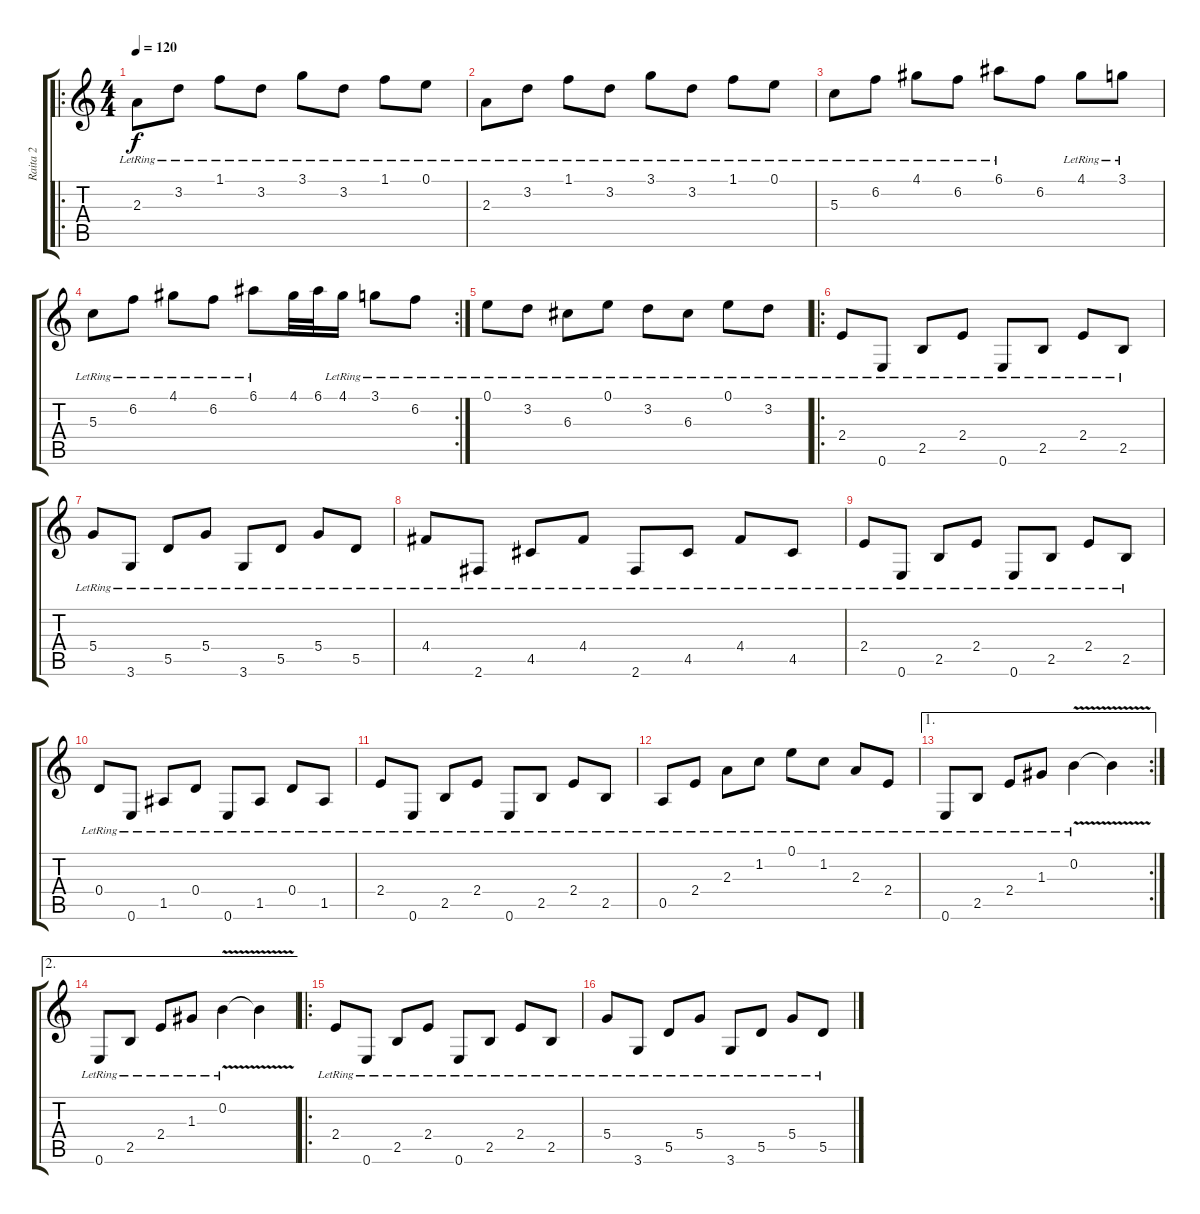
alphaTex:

\track ("Raita 2" "Raita 2") {instrument acousticguitarsteel}
\staff {score tabs}
\tuning (E4 B3 G3 D3 A2 E2) {hide}
\ro
\ts (4 4)
\tempo 120
\clef g2
\ks c
2.3{lr}.8{dy f} 3.2{lr}.8 1.1{lr}.8 3.2{lr}.8 3.1{lr}.8 3.2{lr}.8 1.1{lr}.8 0.1{lr}.8 |
2.3{lr}.8 3.2{lr}.8 1.1{lr}.8 3.2{lr}.8 3.1{lr}.8 3.2{lr}.8 1.1{lr}.8 0.1{lr}.8 |
5.3{lr}.8 6.2{lr}.8 4.1{lr}.8 6.2{lr}.8 6.1{lr}.8 6.2.8 4.1{lr}.8 3.1{lr}.8 |
\rc 2
5.3{lr}.8 6.2{lr}.8 4.1{lr}.8 6.2{lr}.8 6.1{lr}.8 4.1.32 6.1.32 4.1{lr}.16 3.1{lr}.8 6.2{lr}.8 |
0.1{lr}.8 3.2{lr}.8 6.3{lr}.8 0.1{lr}.8 3.2{lr}.8 6.3{lr}.8 0.1{lr}.8 3.2{lr}.8 |
\ro
2.4{lr}.8 0.6{lr}.8 2.5{lr}.8 2.4{lr}.8 0.6{lr}.8 2.5{lr}.8 2.4{lr}.8 2.5{lr}.8 |
5.4{lr}.8 3.6{lr}.8 5.5{lr}.8 5.4{lr}.8 3.6{lr}.8 5.5{lr}.8 5.4{lr}.8 5.5{lr}.8 |
4.4{lr}.8 2.6{lr}.8 4.5{lr}.8 4.4{lr}.8 2.6{lr}.8 4.5{lr}.8 4.4{lr}.8 4.5{lr}.8 |
2.4{lr}.8 0.6{lr}.8 2.5{lr}.8 2.4{lr}.8 0.6{lr}.8 2.5{lr}.8 2.4{lr}.8 2.5{lr}.8 |
0.4{lr}.8 0.6{lr}.8 1.5{lr}.8 0.4{lr}.8 0.6{lr}.8 1.5{lr}.8 0.4{lr}.8 1.5{lr}.8 |
2.4{lr}.8 0.6{lr}.8 2.5{lr}.8 2.4{lr}.8 0.6{lr}.8 2.5{lr}.8 2.4{lr}.8 2.5{lr}.8 |
0.5{lr}.8 2.4{lr}.8 2.3{lr}.8 1.2{lr}.8 0.1{lr}.8 1.2{lr}.8 2.3{lr}.8 2.4{lr}.8 |
\ae 1
\rc 2
0.6{lr}.8 2.5{lr}.8 2.4{lr}.8 1.3{lr}.8 0.2{v lr}.4 0.2{v t}.4 |
\ae 2
0.6{lr}.8 2.5{lr}.8 2.4{lr}.8 1.3{lr}.8 0.2{v lr}.4 0.2{v t}.4 |
\ro
2.4{lr}.8 0.6{lr}.8 2.5{lr}.8 2.4{lr}.8 0.6{lr}.8 2.5{lr}.8 2.4{lr}.8 2.5{lr}.8 |
5.4{lr}.8 3.6{lr}.8 5.5{lr}.8 5.4{lr}.8 3.6{lr}.8 5.5{lr}.8 5.4{lr}.8 5.5{lr}.8
